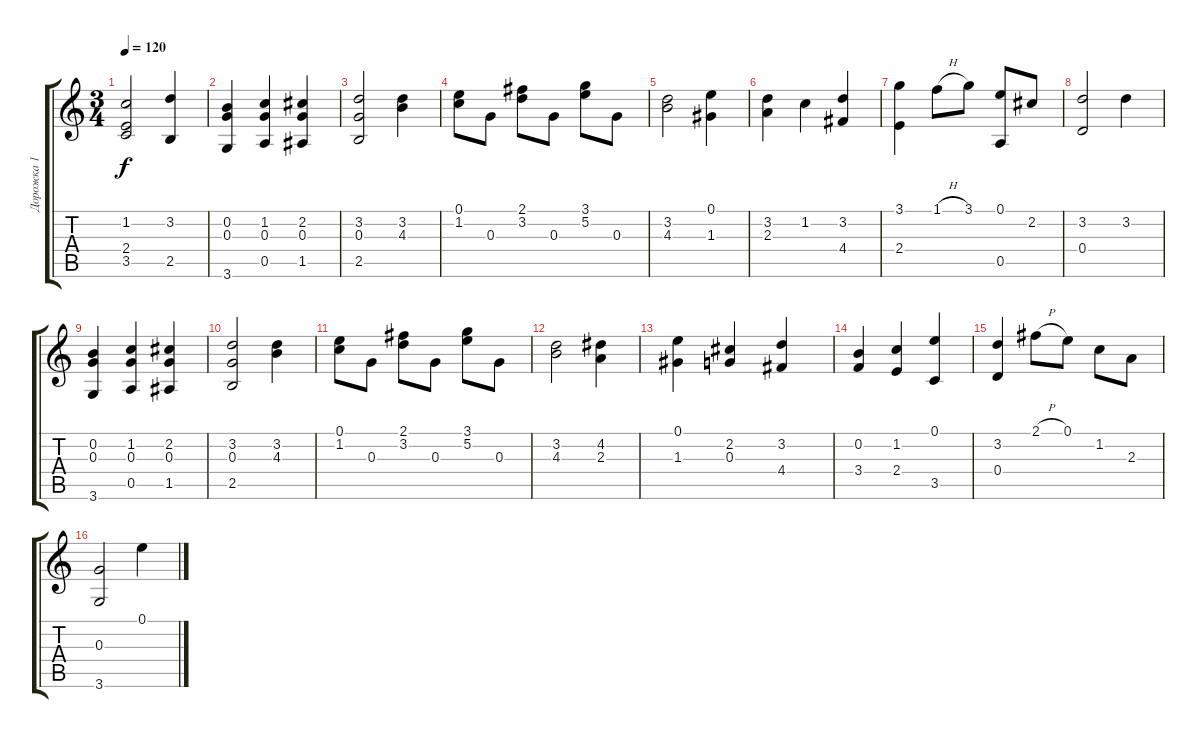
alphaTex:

\track ("Дорожка 1" "Дорожка 1") {instrument acousticguitarnylon}
\staff {score tabs}
\tuning (E4 B3 G3 D3 A2 E2) {hide}
\ts (3 4)
\tempo 120
\clef g2
\ks c
(1.2 2.4 3.5).2{dy f} (3.2 2.5).4 |
(0.2 0.3 3.6).4 (1.2 0.3 0.5).4 (2.2 0.3 1.5).4 |
(3.2 0.3 2.5).2 (3.2 4.3).4 |
(0.1 1.2).8 0.3.8 (2.1 3.2).8 0.3.8 (3.1 5.2).8 0.3.8 |
(3.2 4.3).2 (0.1 1.3).4 |
(3.2 2.3).4 1.2.4 (3.2 4.4).4 |
(3.1 2.4).4 1.1{h}.8 3.1.8 (0.1 0.5).8 2.2.8 |
(3.2 0.4).2 3.2.4 |
(0.2 0.3 3.6).4 (1.2 0.3 0.5).4 (2.2 0.3 1.5).4 |
(3.2 0.3 2.5).2 (3.2 4.3).4 |
(0.1 1.2).8 0.3.8 (2.1 3.2).8 0.3.8 (3.1 5.2).8 0.3.8 |
(3.2 4.3).2 (4.2 2.3).4 |
(0.1 1.3).4 (2.2 0.3).4 (3.2 4.4).4 |
(0.2 3.4).4 (1.2 2.4).4 (0.1 3.5).4 |
(3.2 0.4).4 2.1{h}.8 0.1.8 1.2.8 2.3.8 |
(0.3 3.6).2 0.1.4
